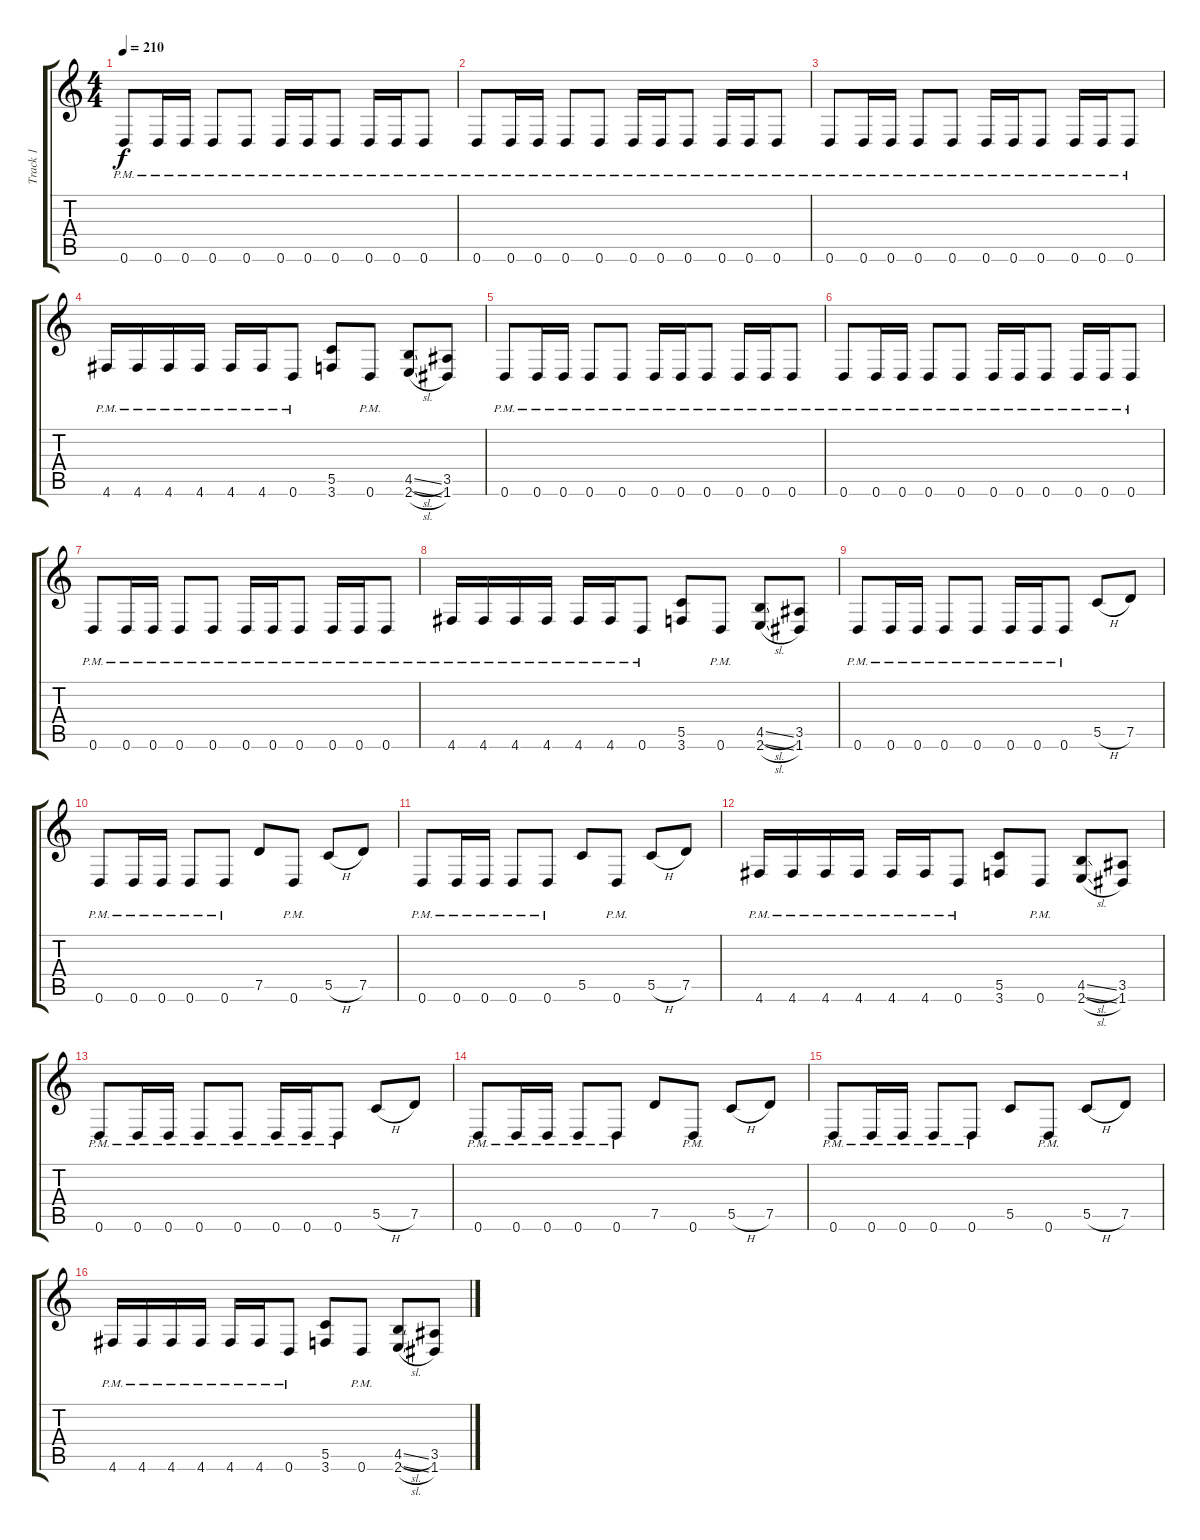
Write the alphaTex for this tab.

\track ("Track 1" "Track 1") {instrument overdrivenguitar}
\staff {score tabs}
\tuning (D4 A3 F3 C3 G2 D2) {hide}
\ts (4 4)
\tempo 210
\clef g2
\ks c
0.6{pm}.8{dy f} 0.6{pm}.16 0.6{pm}.16 0.6{pm}.8 0.6{pm}.8 0.6{pm}.16 0.6{pm}.16 0.6{pm}.8 0.6{pm}.16 0.6{pm}.16 0.6{pm}.8 |
0.6{pm}.8 0.6{pm}.16 0.6{pm}.16 0.6{pm}.8 0.6{pm}.8 0.6{pm}.16 0.6{pm}.16 0.6{pm}.8 0.6{pm}.16 0.6{pm}.16 0.6{pm}.8 |
0.6{pm}.8 0.6{pm}.16 0.6{pm}.16 0.6{pm}.8 0.6{pm}.8 0.6{pm}.16 0.6{pm}.16 0.6{pm}.8 0.6{pm}.16 0.6{pm}.16 0.6{pm}.8 |
4.6{pm}.16 4.6{pm}.16 4.6{pm}.16 4.6{pm}.16 4.6{pm}.16 4.6{pm}.16 0.6{pm}.8 (5.5 3.6).8 0.6{pm}.8 (4.5{sl} 2.6{sl}).8 (3.5 1.6).8 |
0.6{pm}.8 0.6{pm}.16 0.6{pm}.16 0.6{pm}.8 0.6{pm}.8 0.6{pm}.16 0.6{pm}.16 0.6{pm}.8 0.6{pm}.16 0.6{pm}.16 0.6{pm}.8 |
0.6{pm}.8 0.6{pm}.16 0.6{pm}.16 0.6{pm}.8 0.6{pm}.8 0.6{pm}.16 0.6{pm}.16 0.6{pm}.8 0.6{pm}.16 0.6{pm}.16 0.6{pm}.8 |
0.6{pm}.8 0.6{pm}.16 0.6{pm}.16 0.6{pm}.8 0.6{pm}.8 0.6{pm}.16 0.6{pm}.16 0.6{pm}.8 0.6{pm}.16 0.6{pm}.16 0.6{pm}.8 |
4.6{pm}.16 4.6{pm}.16 4.6{pm}.16 4.6{pm}.16 4.6{pm}.16 4.6{pm}.16 0.6{pm}.8 (5.5 3.6).8 0.6{pm}.8 (4.5{sl} 2.6{sl}).8 (3.5 1.6).8 |
0.6{pm}.8 0.6{pm}.16 0.6{pm}.16 0.6{pm}.8 0.6{pm}.8 0.6{pm}.16 0.6{pm}.16 0.6{pm}.8 5.5{h}.8 7.5.8 |
0.6{pm}.8 0.6{pm}.16 0.6{pm}.16 0.6{pm}.8 0.6{pm}.8 7.5.8 0.6{pm}.8 5.5{h}.8 7.5.8 |
0.6{pm}.8 0.6{pm}.16 0.6{pm}.16 0.6{pm}.8 0.6{pm}.8 5.5.8 0.6{pm}.8 5.5{h}.8 7.5.8 |
4.6{pm}.16 4.6{pm}.16 4.6{pm}.16 4.6{pm}.16 4.6{pm}.16 4.6{pm}.16 0.6{pm}.8 (5.5 3.6).8 0.6{pm}.8 (4.5{sl} 2.6{sl}).8 (3.5 1.6).8 |
0.6{pm}.8 0.6{pm}.16 0.6{pm}.16 0.6{pm}.8 0.6{pm}.8 0.6{pm}.16 0.6{pm}.16 0.6{pm}.8 5.5{h}.8 7.5.8 |
0.6{pm}.8 0.6{pm}.16 0.6{pm}.16 0.6{pm}.8 0.6{pm}.8 7.5.8 0.6{pm}.8 5.5{h}.8 7.5.8 |
0.6{pm}.8 0.6{pm}.16 0.6{pm}.16 0.6{pm}.8 0.6{pm}.8 5.5.8 0.6{pm}.8 5.5{h}.8 7.5.8 |
4.6{pm}.16 4.6{pm}.16 4.6{pm}.16 4.6{pm}.16 4.6{pm}.16 4.6{pm}.16 0.6{pm}.8 (5.5 3.6).8 0.6{pm}.8 (4.5{sl} 2.6{sl}).8 (3.5 1.6).8
